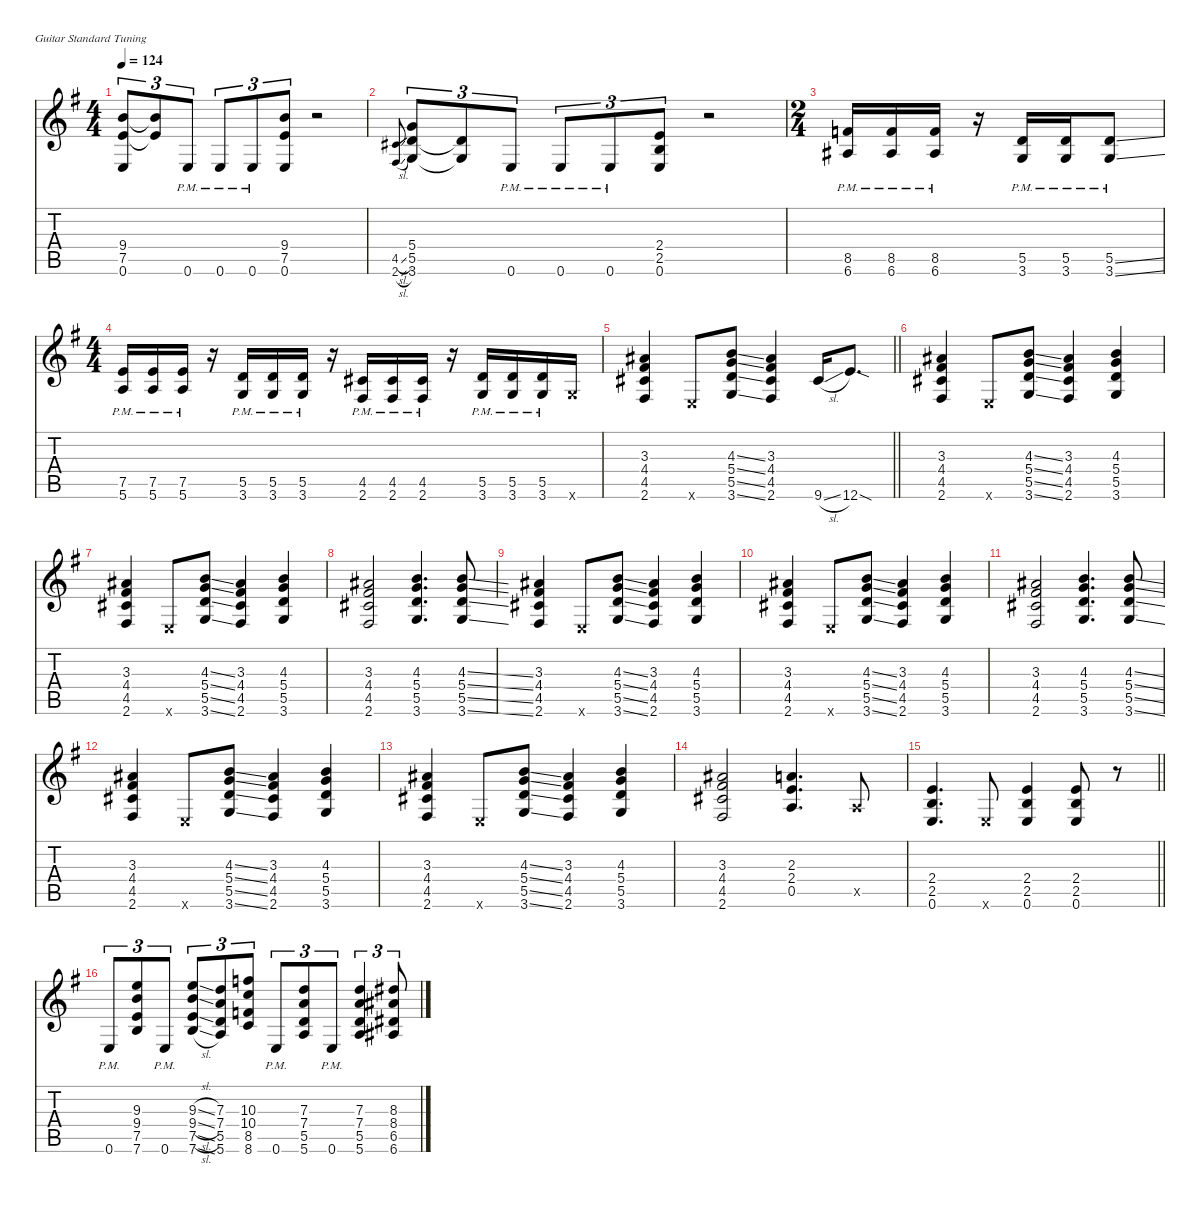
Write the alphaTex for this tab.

\defaultSystemsLayout 4
\hideDynamics
\bracketExtendMode nobrackets
\singleTrackTrackNamePolicy hidden
\multiTrackTrackNamePolicy hidden
\otherSystemsTrackNameOrientation horizontal
\track ("Guitar 1" "dist.guit.") {defaultSystemsLayout 4 mute instrument distortionguitar}
\staff {score tabs}
\tuning (E4 B3 G3 D3 A2 E2)
\ts (4 4)
\tempo 124
\clef g2
\ks eminor
(9.4{acc forcenatural} 7.5{acc forcenatural} 0.6{acc forcenatural}).8{tu (3 2) dy f beam Up} (9.4{t acc forcenatural} 7.5{t acc forcenatural}).8{tu (3 2) beam Up} 0.6{pm acc forcenatural}.8{tu (3 2) beam Up} 0.6{pm acc forcenatural}.8{tu (3 2) beam Up} 0.6{pm acc forcenatural}.8{tu (3 2) beam Up} (9.4{acc forcenatural} 7.5{acc forcenatural} 0.6{acc forcenatural}).8{tu (3 2) beam Up} r.2{beam Up} |
(4.5{sl acc #} 2.6{sl acc #}).8{gr dy mf beam Up} (5.4{acc forcenatural} 5.5{acc forcenatural} 3.6{acc forcenatural}).8{tu (3 2) dy f beam Up} (5.5{t acc forcenatural} 3.6{t acc forcenatural}).8{tu (3 2) beam Up} 0.6{pm acc forcenatural}.8{tu (3 2) beam Up} 0.6{pm acc forcenatural}.8{tu (3 2) beam Up} 0.6{pm acc forcenatural}.8{tu (3 2) beam Up} (2.4{acc forcenatural} 2.5{acc forcenatural} 0.6{acc forcenatural}).8{tu (3 2) beam Up} r.2{beam Up} |
\ts (2 4)
\beaming (8 2 2)
(8.5{pm acc forcenatural} 6.6{pm acc #}).16{beam Up} (8.5{pm acc forcenatural} 6.6{pm acc #}).16{beam Up} (8.5{pm acc forcenatural} 6.6{pm acc #}).16{beam Up} r.16{beam Up} (5.5{pm acc forcenatural} 3.6{pm acc forcenatural}).16{beam Up} (5.5{pm acc forcenatural} 3.6{pm acc forcenatural}).16{beam Up} (5.5{ss pm acc forcenatural} 3.6{ss pm acc forcenatural}).8{beam Up} |
\ts (4 4)
\beaming (8 2 2 2 2)
(7.5{pm acc forcenatural} 5.6{pm acc forcenatural}).16{beam Up} (7.5{pm acc forcenatural} 5.6{pm acc forcenatural}).16{beam Up} (7.5{pm acc forcenatural} 5.6{pm acc forcenatural}).16{beam Up} r.16{beam Up} (5.5{pm acc forcenatural} 3.6{pm acc forcenatural}).16{beam Up} (5.5{pm acc forcenatural} 3.6{pm acc forcenatural}).16{beam Up} (5.5{pm acc forcenatural} 3.6{pm acc forcenatural}).16{beam Up} r.16{beam Up} (4.5{pm acc #} 2.6{pm acc #}).16{beam Up} (4.5{pm acc #} 2.6{pm acc #}).16{beam Up} (4.5{pm acc #} 2.6{pm acc #}).16{beam Up} r.16{beam Up} (5.5{pm acc forcenatural} 3.6{pm acc forcenatural}).16{beam Up} (5.5{pm acc forcenatural} 3.6{pm acc forcenatural}).16{beam Up} (5.5{pm acc forcenatural} 3.6{pm acc forcenatural}).16{beam Up} 3.6{x acc forcenatural}.16{beam Up} |
\barLineRight lightlight
(3.3{acc #} 4.4{acc #} 4.5{acc #} 2.6{acc #}).4{beam Up} 0.6{x acc forcenatural}.8{beam Up} (4.3{ss acc forcenatural} 5.4{ss acc forcenatural} 5.5{ss acc forcenatural} 3.6{ss acc forcenatural}).8{beam Up} (3.3{acc #} 4.4{acc #} 4.5{acc #} 2.6{acc #}).4{beam Up} 9.6{sl acc #}.16{beam Up} 12.6{sod acc forcenatural}.8{d beam Up} |
(3.3{acc #} 4.4{acc #} 4.5{acc #} 2.6{acc #}).4{beam Up} 0.6{x acc forcenatural}.8{beam Up} (4.3{ss acc forcenatural} 5.4{ss acc forcenatural} 5.5{ss acc forcenatural} 3.6{ss acc forcenatural}).8{beam Up} (3.3{acc #} 4.4{acc #} 4.5{acc #} 2.6{acc #}).4{beam Up} (4.3{acc forcenatural} 5.4{acc forcenatural} 5.5{acc forcenatural} 3.6{acc forcenatural}).4{beam Up} |
(3.3{acc #} 4.4{acc #} 4.5{acc #} 2.6{acc #}).4{beam Up} 0.6{x acc forcenatural}.8{beam Up} (4.3{ss acc forcenatural} 5.4{ss acc forcenatural} 5.5{ss acc forcenatural} 3.6{ss acc forcenatural}).8{beam Up} (3.3{acc #} 4.4{acc #} 4.5{acc #} 2.6{acc #}).4{beam Up} (4.3{acc forcenatural} 5.4{acc forcenatural} 5.5{acc forcenatural} 3.6{acc forcenatural}).4{beam Up} |
(3.3{acc #} 4.4{acc #} 4.5{acc #} 2.6{acc #}).2{beam Up} (4.3{acc forcenatural} 5.4{acc forcenatural} 5.5{acc forcenatural} 3.6{acc forcenatural}).4{d beam Up} (4.3{ss acc forcenatural} 5.4{ss acc forcenatural} 5.5{ss acc forcenatural} 3.6{ss acc forcenatural}).8{beam Up} |
(3.3{acc #} 4.4{acc #} 4.5{acc #} 2.6{acc #}).4{beam Up} 0.6{x acc forcenatural}.8{beam Up} (4.3{ss acc forcenatural} 5.4{ss acc forcenatural} 5.5{ss acc forcenatural} 3.6{ss acc forcenatural}).8{beam Up} (3.3{acc #} 4.4{acc #} 4.5{acc #} 2.6{acc #}).4{beam Up} (4.3{acc forcenatural} 5.4{acc forcenatural} 5.5{acc forcenatural} 3.6{acc forcenatural}).4{beam Up} |
(3.3{acc #} 4.4{acc #} 4.5{acc #} 2.6{acc #}).4{beam Up} 0.6{x acc forcenatural}.8{beam Up} (4.3{ss acc forcenatural} 5.4{ss acc forcenatural} 5.5{ss acc forcenatural} 3.6{ss acc forcenatural}).8{beam Up} (3.3{acc #} 4.4{acc #} 4.5{acc #} 2.6{acc #}).4{beam Up} (4.3{acc forcenatural} 5.4{acc forcenatural} 5.5{acc forcenatural} 3.6{acc forcenatural}).4{beam Up} |
(3.3{acc #} 4.4{acc #} 4.5{acc #} 2.6{acc #}).2{beam Up} (4.3{acc forcenatural} 5.4{acc forcenatural} 5.5{acc forcenatural} 3.6{acc forcenatural}).4{d beam Up} (4.3{ss acc forcenatural} 5.4{ss acc forcenatural} 5.5{ss acc forcenatural} 3.6{ss acc forcenatural}).8{beam Up} |
(3.3{acc #} 4.4{acc #} 4.5{acc #} 2.6{acc #}).4{beam Up} 0.6{x acc forcenatural}.8{beam Up} (4.3{ss acc forcenatural} 5.4{ss acc forcenatural} 5.5{ss acc forcenatural} 3.6{ss acc forcenatural}).8{beam Up} (3.3{acc #} 4.4{acc #} 4.5{acc #} 2.6{acc #}).4{beam Up} (4.3{acc forcenatural} 5.4{acc forcenatural} 5.5{acc forcenatural} 3.6{acc forcenatural}).4{beam Up} |
(3.3{acc #} 4.4{acc #} 4.5{acc #} 2.6{acc #}).4{beam Up} 0.6{x acc forcenatural}.8{beam Up} (4.3{ss acc forcenatural} 5.4{ss acc forcenatural} 5.5{ss acc forcenatural} 3.6{ss acc forcenatural}).8{beam Up} (3.3{acc #} 4.4{acc #} 4.5{acc #} 2.6{acc #}).4{beam Up} (4.3{acc forcenatural} 5.4{acc forcenatural} 5.5{acc forcenatural} 3.6{acc forcenatural}).4{beam Up} |
(3.3{acc #} 4.4{acc #} 4.5{acc #} 2.6{acc #}).2{beam Up} (2.3{acc forcenatural} 2.4{acc forcenatural} 0.5{acc forcenatural}).4{d beam Up} 0.5{x acc forcenatural}.8{beam Up} |
\barLineRight lightlight
(2.4{acc forcenatural} 2.5{acc forcenatural} 0.6{acc forcenatural}).4{d beam Up} 0.6{x acc forcenatural}.8{beam Up} (2.4{acc forcenatural} 2.5{acc forcenatural} 0.6{acc forcenatural}).4{beam Up} (2.4{acc forcenatural} 2.5{acc forcenatural} 0.6{acc forcenatural}).8{beam Up} r.8{beam Up} |
0.6{pm acc forcenatural}.8{tu (3 2) beam Up} (9.3{acc forcenatural} 9.4{acc forcenatural} 7.5{acc forcenatural} 7.6{acc forcenatural}).8{tu (3 2) beam Up} 0.6{pm acc forcenatural}.8{tu (3 2) beam Up} (9.3{sl acc forcenatural} 9.4{sl acc forcenatural} 7.5{sl acc forcenatural} 7.6{sl acc forcenatural}).8{tu (3 2) beam Up} (7.3{acc forcenatural} 7.4{acc forcenatural} 5.5{acc forcenatural} 5.6{acc forcenatural}).8{tu (3 2) beam Up} (10.3{acc forcenatural} 10.4{acc forcenatural} 8.5{acc forcenatural} 8.6{acc forcenatural}).8{tu (3 2) beam Up} 0.6{pm acc forcenatural}.8{tu (3 2) beam Up} (7.3{acc forcenatural} 7.4{acc forcenatural} 5.5{acc forcenatural} 5.6{acc forcenatural}).8{tu (3 2) beam Up} 0.6{pm acc forcenatural}.8{tu (3 2) beam Up} (7.3{acc forcenatural} 7.4{acc forcenatural} 5.5{acc forcenatural} 5.6{acc forcenatural}).4{tu (3 2) beam Up} (8.3{acc #} 8.4{acc #} 6.5{acc #} 6.6{acc #}).8{tu (3 2) beam Up}
